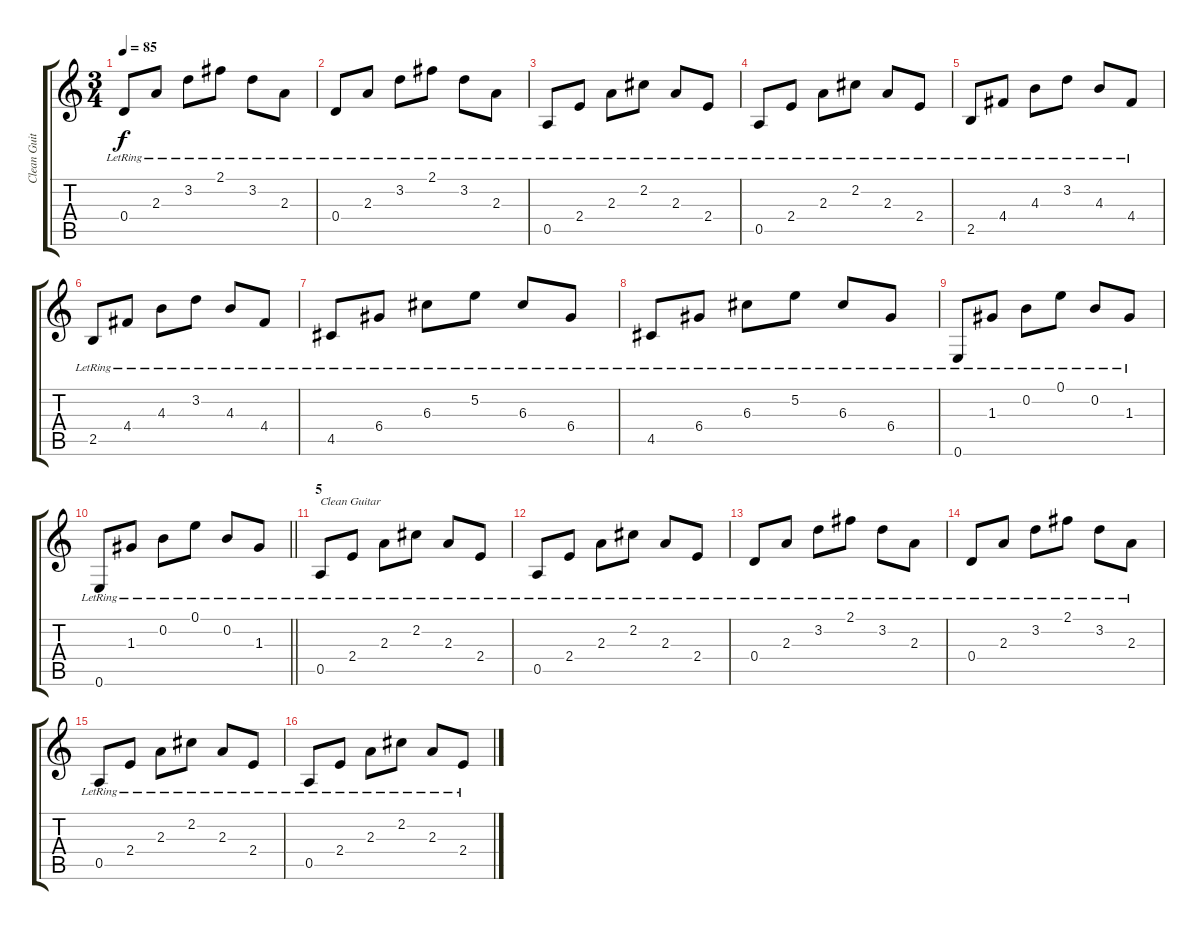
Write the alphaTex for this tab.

\track ("Clean Guitar" "Clean Guit") {instrument electricguitarjazz}
\staff {score tabs}
\tuning (E4 B3 G3 D3 A2 E2) {hide}
\ts (3 4)
\tempo 85
\clef g2
\ks c
0.4{lr}.8{dy f} 2.3{lr}.8 3.2{lr}.8 2.1{lr}.8 3.2{lr}.8 2.3{lr}.8 |
0.4{lr}.8 2.3{lr}.8 3.2{lr}.8 2.1{lr}.8 3.2{lr}.8 2.3{lr}.8 |
0.5{lr}.8 2.4{lr}.8 2.3{lr}.8 2.2{lr}.8 2.3{lr}.8 2.4{lr}.8 |
0.5{lr}.8 2.4{lr}.8 2.3{lr}.8 2.2{lr}.8 2.3{lr}.8 2.4{lr}.8 |
2.5{lr}.8 4.4{lr}.8 4.3{lr}.8 3.2{lr}.8 4.3{lr}.8 4.4{lr}.8 |
2.5{lr}.8 4.4{lr}.8 4.3{lr}.8 3.2{lr}.8 4.3{lr}.8 4.4{lr}.8 |
4.5{lr}.8 6.4{lr}.8 6.3{lr}.8 5.2{lr}.8 6.3{lr}.8 6.4{lr}.8 |
4.5{lr}.8 6.4{lr}.8 6.3{lr}.8 5.2{lr}.8 6.3{lr}.8 6.4{lr}.8 |
0.6{lr}.8 1.3{lr}.8 0.2{lr}.8 0.1{lr}.8 0.2{lr}.8 1.3{lr}.8 |
\barLineRight lightlight
0.6{lr}.8 1.3{lr}.8 0.2{lr}.8 0.1{lr}.8 0.2{lr}.8 1.3{lr}.8 |
\section ("" "5")
0.5{lr}.8{txt "Clean Guitar"} 2.4{lr}.8 2.3{lr}.8 2.2{lr}.8 2.3{lr}.8 2.4{lr}.8 |
0.5{lr}.8 2.4{lr}.8 2.3{lr}.8 2.2{lr}.8 2.3{lr}.8 2.4{lr}.8 |
0.4{lr}.8 2.3{lr}.8 3.2{lr}.8 2.1{lr}.8 3.2{lr}.8 2.3{lr}.8 |
0.4{lr}.8 2.3{lr}.8 3.2{lr}.8 2.1{lr}.8 3.2{lr}.8 2.3{lr}.8 |
0.5{lr}.8 2.4{lr}.8 2.3{lr}.8 2.2{lr}.8 2.3{lr}.8 2.4{lr}.8 |
0.5{lr}.8 2.4{lr}.8 2.3{lr}.8 2.2{lr}.8 2.3{lr}.8 2.4{lr}.8
